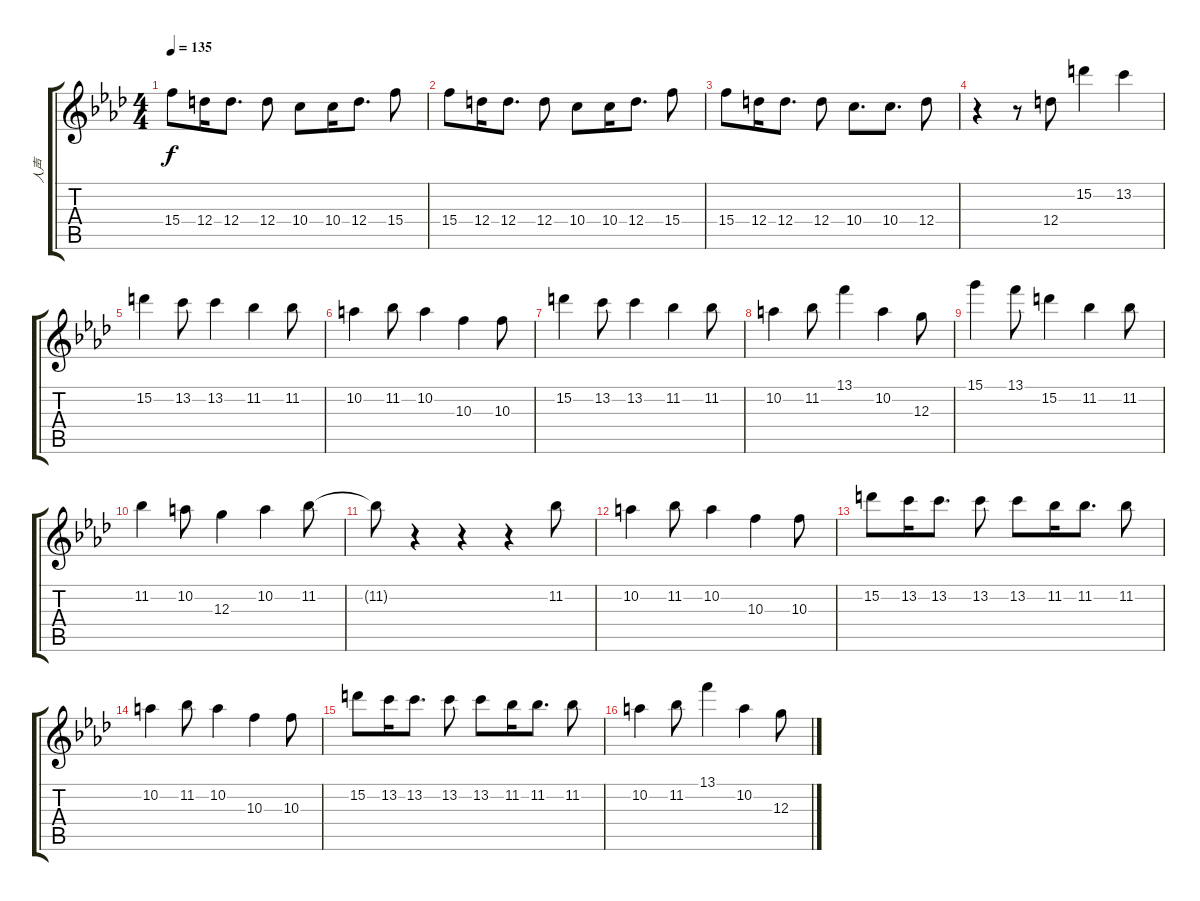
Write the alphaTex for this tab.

\track ("人声" "人声") {instrument acousticguitarnylon}
\staff {score tabs}
\tuning (E4 B3 G3 D3 A2 E2) {hide}
\ts (4 4)
\tempo 135
\clef g2
\ks ab
15.4.8{dy f} 12.4.16 12.4.8{d} 12.4.8 10.4.8 10.4.16 12.4.8{d} 15.4.8 |
15.4.8 12.4.16 12.4.8{d} 12.4.8 10.4.8 10.4.16 12.4.8{d} 15.4.8 |
15.4.8 12.4.16 12.4.8{d} 12.4.8 10.4.8{d} 10.4.8{d} 12.4.8 |
r.4 r.8 12.4.8 15.2.4 13.2.4 |
15.2.4 13.2.8 13.2.4 11.2.4 11.2.8 |
10.2.4 11.2.8 10.2.4 10.3.4 10.3.8 |
15.2.4 13.2.8 13.2.4 11.2.4 11.2.8 |
10.2.4 11.2.8 13.1.4 10.2.4 12.3.8 |
15.1.4 13.1.8 15.2.4 11.2.4 11.2.8 |
11.2.4 10.2.8 12.3.4 10.2.4 11.2.8 |
11.2{t}.8 r.4 r.4 r.4 11.2.8 |
10.2.4 11.2.8 10.2.4 10.3.4 10.3.8 |
15.2.8 13.2.16 13.2.8{d} 13.2.8 13.2.8 11.2.16 11.2.8{d} 11.2.8 |
10.2.4 11.2.8 10.2.4 10.3.4 10.3.8 |
15.2.8 13.2.16 13.2.8{d} 13.2.8 13.2.8 11.2.16 11.2.8{d} 11.2.8 |
10.2.4 11.2.8 13.1.4 10.2.4 12.3.8
